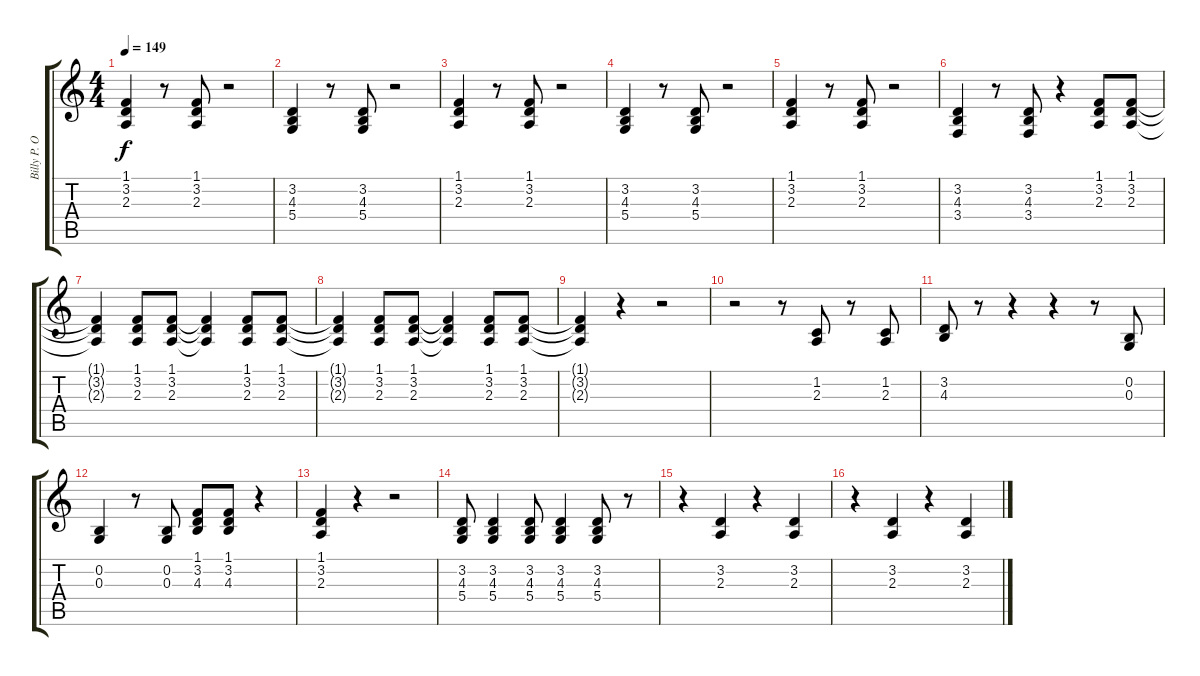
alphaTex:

\track ("Billy P. Organ" "Billy P. O") {instrument drawbarorgan}
\staff {score tabs}
\tuning (E4 B3 G3 D3 A2 E2) {hide}
\ts (4 4)
\tempo 149
\clef g2
\ks c
(1.1 3.2 2.3).4{dy f} r.8 (1.1 3.2 2.3).8 r.2 |
(3.2 4.3 5.4).4 r.8 (3.2 4.3 5.4).8 r.2 |
(1.1 3.2 2.3).4 r.8 (1.1 3.2 2.3).8 r.2 |
(3.2 4.3 5.4).4 r.8 (3.2 4.3 5.4).8 r.2 |
(1.1 3.2 2.3).4 r.8 (1.1 3.2 2.3).8 r.2 |
(3.2 4.3 3.4).4 r.8 (3.2 4.3 3.4).8 r.4 (1.1 3.2 2.3).8 (1.1 3.2 2.3).8 |
(1.1{t} 3.2{t} 2.3{t}).4 (1.1 3.2 2.3).8 (1.1 3.2 2.3).8 (1.1{t} 3.2{t} 2.3{t}).4 (1.1 3.2 2.3).8 (1.1 3.2 2.3).8 |
(1.1{t} 3.2{t} 2.3{t}).4 (1.1 3.2 2.3).8 (1.1 3.2 2.3).8 (1.1{t} 3.2{t} 2.3{t}).4 (1.1 3.2 2.3).8 (1.1 3.2 2.3).8 |
(1.1{t} 3.2{t} 2.3{t}).4 r.4 r.2 |
r.2 r.8 (1.2 2.3).8 r.8 (1.2 2.3).8 |
(3.2 4.3).8 r.8 r.4 r.4 r.8 (0.2 0.3).8 |
(0.2 0.3).4 r.8 (0.2 0.3).8 (1.1 3.2 4.3).8 (1.1 3.2 4.3).8 r.4 |
(1.1 3.2 2.3).4 r.4 r.2 |
(3.2 4.3 5.4).8 (3.2 4.3 5.4).4 (3.2 4.3 5.4).8 (3.2 4.3 5.4).4 (3.2 4.3 5.4).8 r.8 |
r.4 (3.2 2.3).4 r.4 (3.2 2.3).4 |
r.4 (3.2 2.3).4 r.4 (3.2 2.3).4
